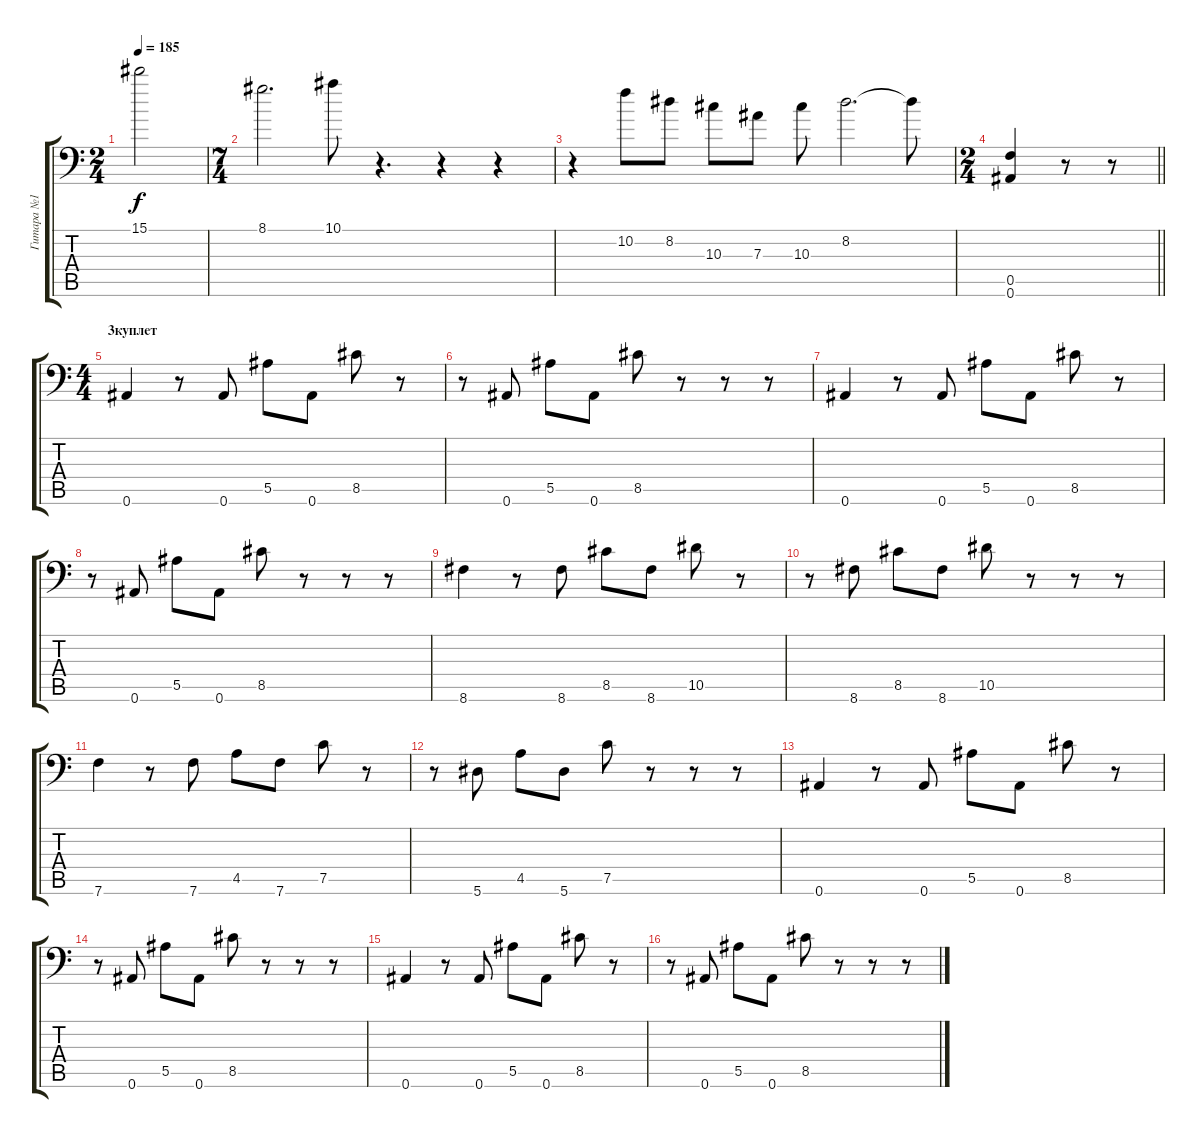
\track ("Гитара №1" "Гитара №1") {instrument overdrivenguitar}
\staff {score tabs}
\tuning (C4 G3 Eb3 Bb2 F2 Bb1) {hide}
\ts (2 4)
\tempo 185
\clef f4
\ks c
15.1.2{dy f} |
\ts (7 4)
8.1.2{d} 10.1.8 r.4{d} r.4 r.4 |
r.4 10.2.8 8.2.8 10.3.8 7.3.8 10.3.8 8.2.2{d} 8.2{t}.8 |
\ts (2 4)
\barLineRight lightlight
(0.5 0.6).4 r.8 r.8 |
\ts (4 4)
\section ("" "3куплет")
0.6.4 r.8 0.6.8 5.5.8 0.6.8 8.5.8 r.8 |
r.8 0.6.8 5.5.8 0.6.8 8.5.8 r.8 r.8 r.8 |
0.6.4 r.8 0.6.8 5.5.8 0.6.8 8.5.8 r.8 |
r.8 0.6.8 5.5.8 0.6.8 8.5.8 r.8 r.8 r.8 |
8.6.4 r.8 8.6.8 8.5.8 8.6.8 10.5.8 r.8 |
r.8 8.6.8 8.5.8 8.6.8 10.5.8 r.8 r.8 r.8 |
7.6.4 r.8 7.6.8 4.5.8 7.6.8 7.5.8 r.8 |
r.8 5.6.8 4.5.8 5.6.8 7.5.8 r.8 r.8 r.8 |
0.6.4 r.8 0.6.8 5.5.8 0.6.8 8.5.8 r.8 |
r.8 0.6.8 5.5.8 0.6.8 8.5.8 r.8 r.8 r.8 |
0.6.4 r.8 0.6.8 5.5.8 0.6.8 8.5.8 r.8 |
r.8 0.6.8 5.5.8 0.6.8 8.5.8 r.8 r.8 r.8
